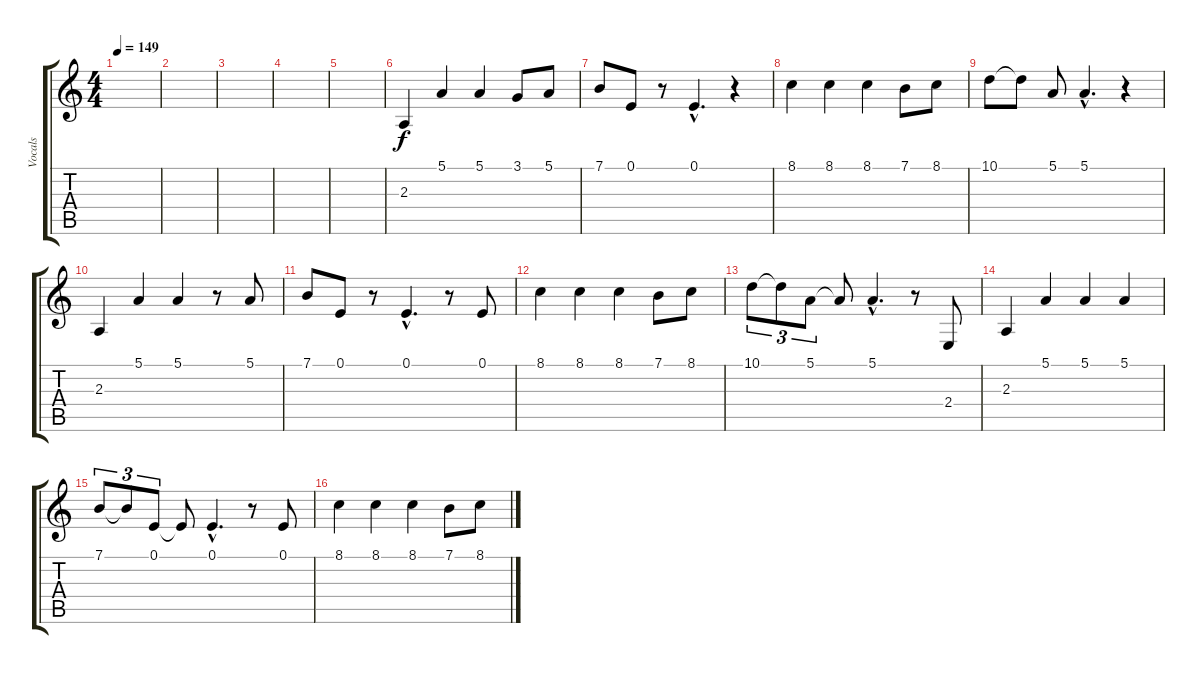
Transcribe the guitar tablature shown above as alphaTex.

\track ("Vocals" "Vocals") {instrument lead1square}
\staff {score tabs}
\tuning (E4 B3 G3 D3 A2 E2) {hide}
\ts (4 4)
\tempo 149
\clef g2
\ks c
|
|
|
|
|
2.3.4 5.1.4 5.1.4 3.1.8 5.1.8 |
7.1.8 0.1.8 r.8 0.1{hac}.4{d} r.4 |
8.1.4 8.1.4 8.1.4 7.1.8 8.1.8 |
10.1.8 10.1{t}.8 5.1.8 5.1{hac}.4{d} r.4 |
2.3.4 5.1.4 5.1.4 r.8 5.1.8 |
7.1.8 0.1.8 r.8 0.1{hac}.4{d} r.8 0.1.8 |
8.1.4 8.1.4 8.1.4 7.1.8 8.1.8 |
10.1.8{tu (3 2)} 10.1{t}.8{tu (3 2)} 5.1.8{tu (3 2)} 5.1{t}.8 5.1{hac}.4{d} r.8 2.4.8 |
2.3.4 5.1.4 5.1.4 5.1.4 |
7.1.8{tu (3 2)} 7.1{t}.8{tu (3 2)} 0.1.8{tu (3 2)} 0.1{t}.8 0.1{hac}.4{d} r.8 0.1.8 |
8.1.4 8.1.4 8.1.4 7.1.8 8.1.8
